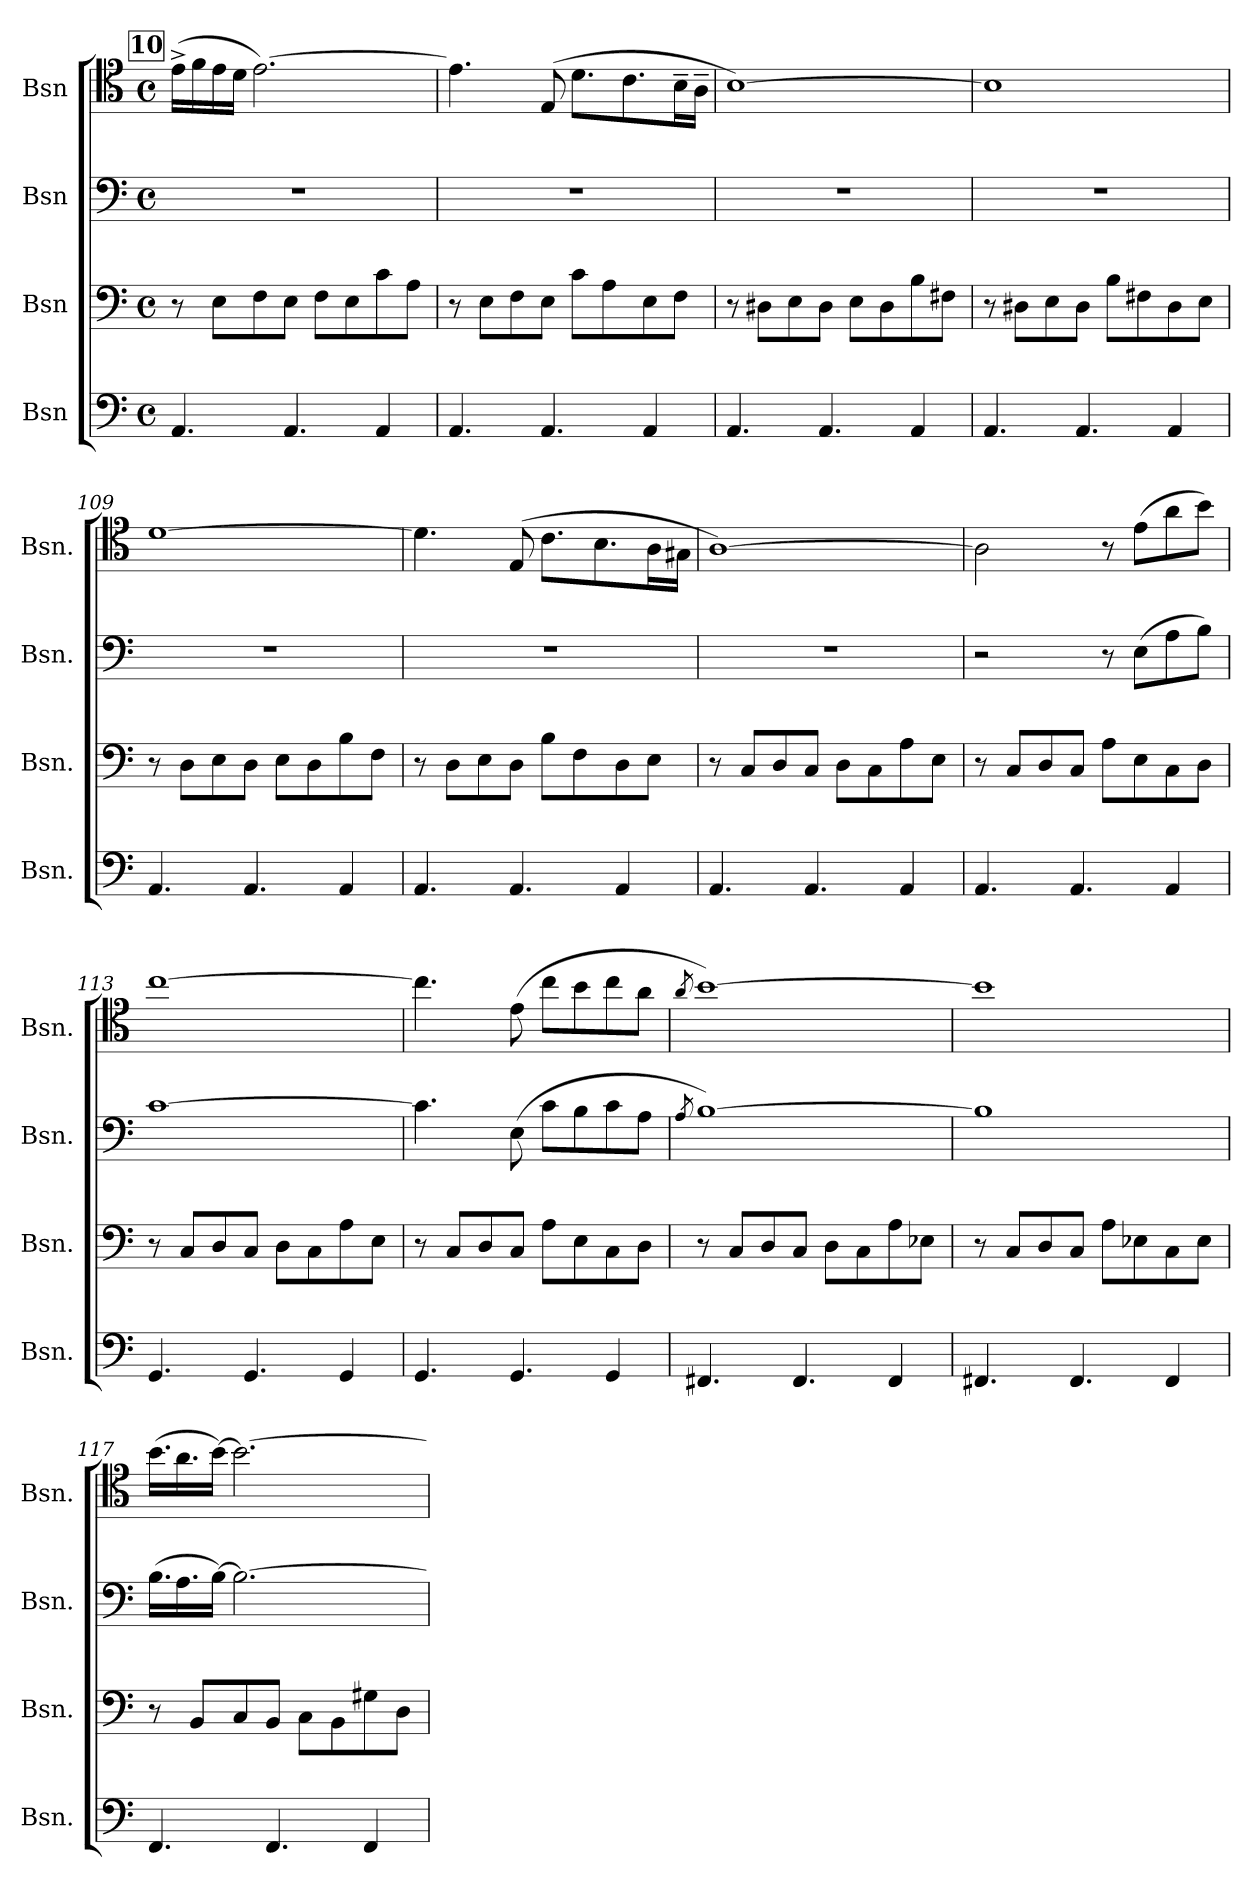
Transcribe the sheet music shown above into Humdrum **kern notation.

**kern	**kern	**kern	**kern
*part4	*part3	*part2	*part1
*staff4	*staff3	*staff2	*staff1
*I"Bsn	*I"Bsn	*I"Bsn	*I"Bsn
*I'Bsn.	*I'Bsn.	*I'Bsn.	*I'Bsn.
*clefF4	*clefF4	*clefF4	*clefC4
*k[]	*k[]	*k[]	*k[]
*M4/4	*M4/4	*M4/4	*M4/4
*met(c)	*met(c)	*met(c)	*met(c)
!!LO:REH:place=s1:a:B:fs=14:t=10
=105	=105	=105	=105
4.AA/	8r	1r	(>16e^\LL
.	.	.	16f\
.	8E\L	.	16e\
.	.	.	16d\JJ
.	8F\	.	[2.e\)
4.AA/	8E\J	.	.
.	8F\L	.	.
.	8E\	.	.
4AA/	8c\	.	.
.	8A\J	.	.
=106	=106	=106	=106
4.AA/	8r	1r	4.e\]
.	8E\L	.	.
.	8F\	.	.
4.AA/	8E\J	.	(>8E/
.	8c\L	.	8.d\L
.	8A\	.	.
.	.	.	8.c\
4AA/	8E\	.	.
.	8F\J	.	16B~\L
.	.	.	16A~\JJ
=107	=107	=107	=107
4.AA/	8r	1r	[1B)
.	8D#X\L	.	.
.	8E\	.	.
4.AA/	8D#\J	.	.
.	8E\L	.	.
.	8D#\	.	.
4AA/	8B\	.	.
.	8F#X\J	.	.
=108	=108	=108	=108
4.AA/	8r	1r	1B]
.	8D#X\L	.	.
.	8E\	.	.
4.AA/	8D#\J	.	.
.	8B\L	.	.
.	8F#X\	.	.
4AA/	8D#\	.	.
.	8E\J	.	.
!!LO:PB:g=z
=109	=109	=109	=109
4.AA/	8r	1r	[1d
.	8D\L	.	.
.	8E\	.	.
4.AA/	8D\J	.	.
.	8E\L	.	.
.	8D\	.	.
4AA/	8B\	.	.
.	8F\J	.	.
=110	=110	=110	=110
4.AA/	8r	1r	4.d\]
.	8D\L	.	.
.	8E\	.	.
4.AA/	8D\J	.	(>8E/
.	8B\L	.	8.c\L
.	8F\	.	.
.	.	.	8.B\
4AA/	8D\	.	.
.	8E\J	.	16A\L
.	.	.	16G#X\JJ
=111	=111	=111	=111
4.AA/	8r	1r	[1A)
.	8C/L	.	.
.	8D/	.	.
4.AA/	8C/J	.	.
.	8D\L	.	.
.	8C\	.	.
4AA/	8A\	.	.
.	8E\J	.	.
=112	=112	=112	=112
4.AA/	8r	2r	2A\]
.	8C/L	.	.
.	8D/	.	.
4.AA/	8C/J	.	.
.	8A\L	8r	8r
.	8E\	(>8E\L	(>8e\L
4AA/	8C\	8A\	8a\
.	8D\J	8B\J)	8b\J)
=113	=113	=113	=113
4.GG/	8r	[1c	[1cc
.	8C/L	.	.
.	8D/	.	.
4.GG/	8C/J	.	.
.	8D\L	.	.
.	8C\	.	.
4GG/	8A\	.	.
.	8E\J	.	.
=114	=114	=114	=114
4.GG/	8r	4.c\]	4.cc\]
.	8C/L	.	.
.	8D/	.	.
4.GG/	8C/J	(>8E\	(>8e\
.	8A\L	8c\L	8cc\L
.	8E\	8B\	8b\
4GG/	8C\	8c\	8cc\
.	8D\J	8A\J	8a\J
!!LO:LB:g=z
=115	=115	=115	=115
.	.	8qA/	8qa/
4.FF#X/	8r	[1B)	[1b)
.	8C/L	.	.
.	8D/	.	.
4.FF#/	8C/J	.	.
.	8D\L	.	.
.	8C\	.	.
4FF#/	8A\	.	.
.	8E-X\J	.	.
=116	=116	=116	=116
4.FF#X/	8r	1B]	1b]
.	8C/L	.	.
.	8D/	.	.
4.FF#/	8C/J	.	.
.	8A\L	.	.
.	8E-X\	.	.
4FF#/	8C\	.	.
.	8E-\J	.	.
=117	=117	=117	=117
4.FF/	8r	(>16.B\LL	(>16.b\LL
.	.	16.A\	16.a\
.	8BB/L	.	.
.	.	[16B\JJ)	[16b\JJ)
.	8C/	2.B\_	2.b\_
4.FF/	8BB/J	.	.
.	8C\L	.	.
.	8BB\	.	.
4FF/	8G#X\	.	.
.	8D\J	.	.
=	=	=	=
*-	*-	*-	*-
